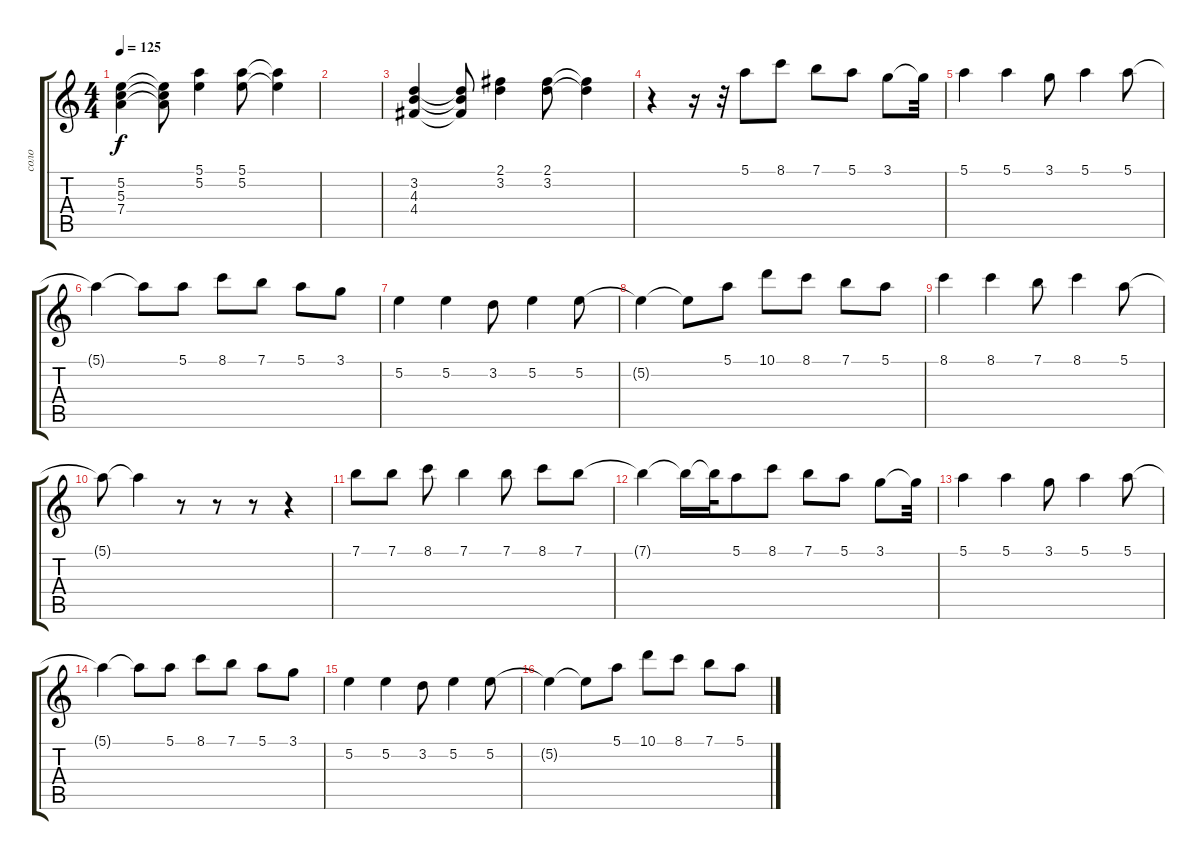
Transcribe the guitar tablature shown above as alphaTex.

\track ("соло" "соло") {instrument electricguitarclean}
\staff {score tabs}
\tuning (E4 B3 G3 D3 A2 E2) {hide}
\ts (4 4)
\tempo 125
\clef g2
\ks c
(5.2 5.3 7.4).4{dy f} (5.2{t} 5.3{t} 7.4{t}).8 (5.1 5.2).4 (5.1 5.2).8 (5.1{t} 5.2{t}).4 |
|
(3.2 4.3 4.4).4 (3.2{t} 4.3{t} 4.4{t}).8 (2.1 3.2).4 (2.1 3.2).8 (2.1{t} 3.2{t}).4 |
r.4 r.16 r.32 5.1.8 8.1.8 7.1.8 5.1.8 3.1.8 3.1{t}.32 |
5.1.4 5.1.4 3.1.8 5.1.4 5.1.8 |
5.1{t}.4 5.1{t}.8 5.1.8 8.1.8 7.1.8 5.1.8 3.1.8 |
5.2.4 5.2.4 3.2.8 5.2.4 5.2.8 |
5.2{t}.4 5.2{t}.8 5.1.8 10.1.8 8.1.8 7.1.8 5.1.8 |
8.1.4 8.1.4 7.1.8 8.1.4 5.1.8 |
5.1{t}.8 5.1{t}.4 r.8 r.8 r.8 r.4 |
7.1.8 7.1.8 8.1.8 7.1.4 7.1.8 8.1.8 7.1.8 |
7.1{t}.4 7.1{t}.16 7.1{t}.32 5.1.8 8.1.8 7.1.8 5.1.8 3.1.8 3.1{t}.32 |
5.1.4 5.1.4 3.1.8 5.1.4 5.1.8 |
5.1{t}.4 5.1{t}.8 5.1.8 8.1.8 7.1.8 5.1.8 3.1.8 |
5.2.4 5.2.4 3.2.8 5.2.4 5.2.8 |
5.2{t}.4 5.2{t}.8 5.1.8 10.1.8 8.1.8 7.1.8 5.1.8
